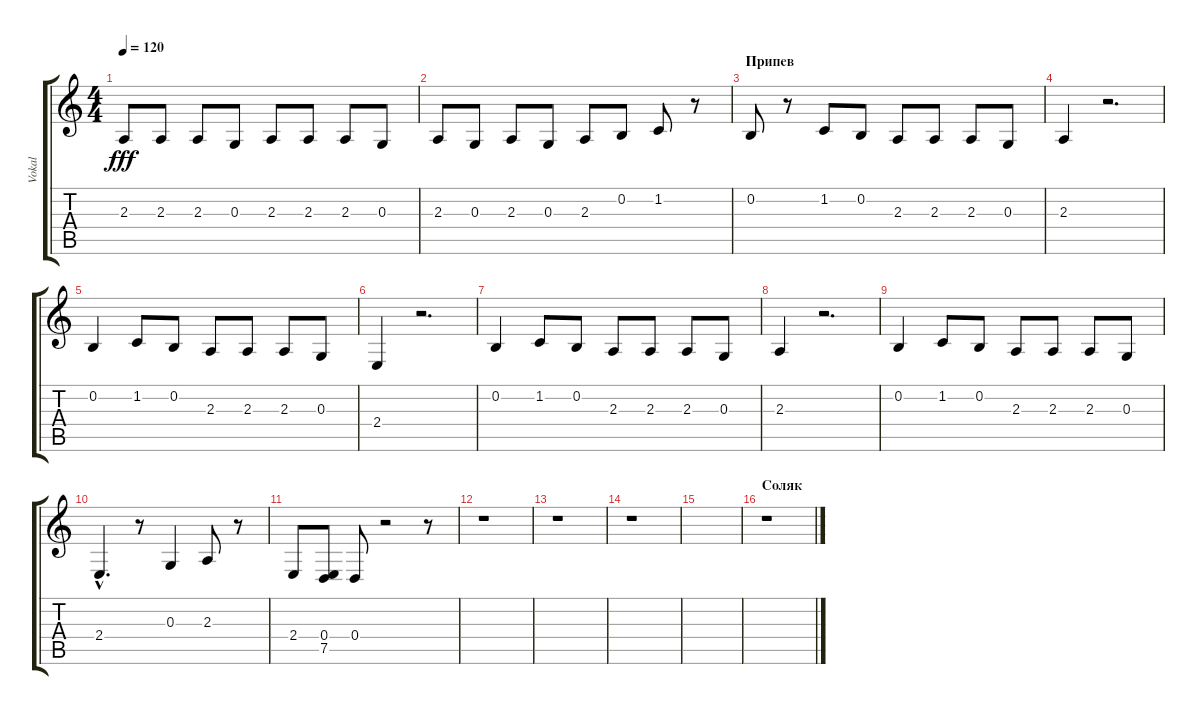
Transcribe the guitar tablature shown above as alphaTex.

\track ("Vokal" "Vokal") {instrument tenorsax}
\staff {score tabs}
\tuning (E4 B3 G3 D3 A2 E2) {hide}
\ts (4 4)
\tempo 120
\clef g2
\ks c
2.3.8{dy fff} 2.3.8 2.3.8 0.3.8 2.3.8 2.3.8 2.3.8 0.3.8 |
2.3.8 0.3.8 2.3.8 0.3.8 2.3.8 0.2.8 1.2.8 r.8 |
\section ("" "Припев")
0.2.8 r.8 1.2.8 0.2.8 2.3.8 2.3.8 2.3.8 0.3.8 |
2.3.4 r.2{d} |
0.2.4 1.2.8 0.2.8 2.3.8 2.3.8 2.3.8 0.3.8 |
2.4.4 r.2{d} |
0.2.4 1.2.8 0.2.8 2.3.8 2.3.8 2.3.8 0.3.8 |
2.3.4 r.2{d} |
0.2.4 1.2.8 0.2.8 2.3.8 2.3.8 2.3.8 0.3.8 |
2.4{hac}.4{d} r.8 0.3.4 2.3.8 r.8 |
2.4.8 (0.4 7.5).8 0.4.8 r.2 r.8 |
r.1 |
r.1 |
r.1 |
|
\section ("" "Соляк")
r.1
